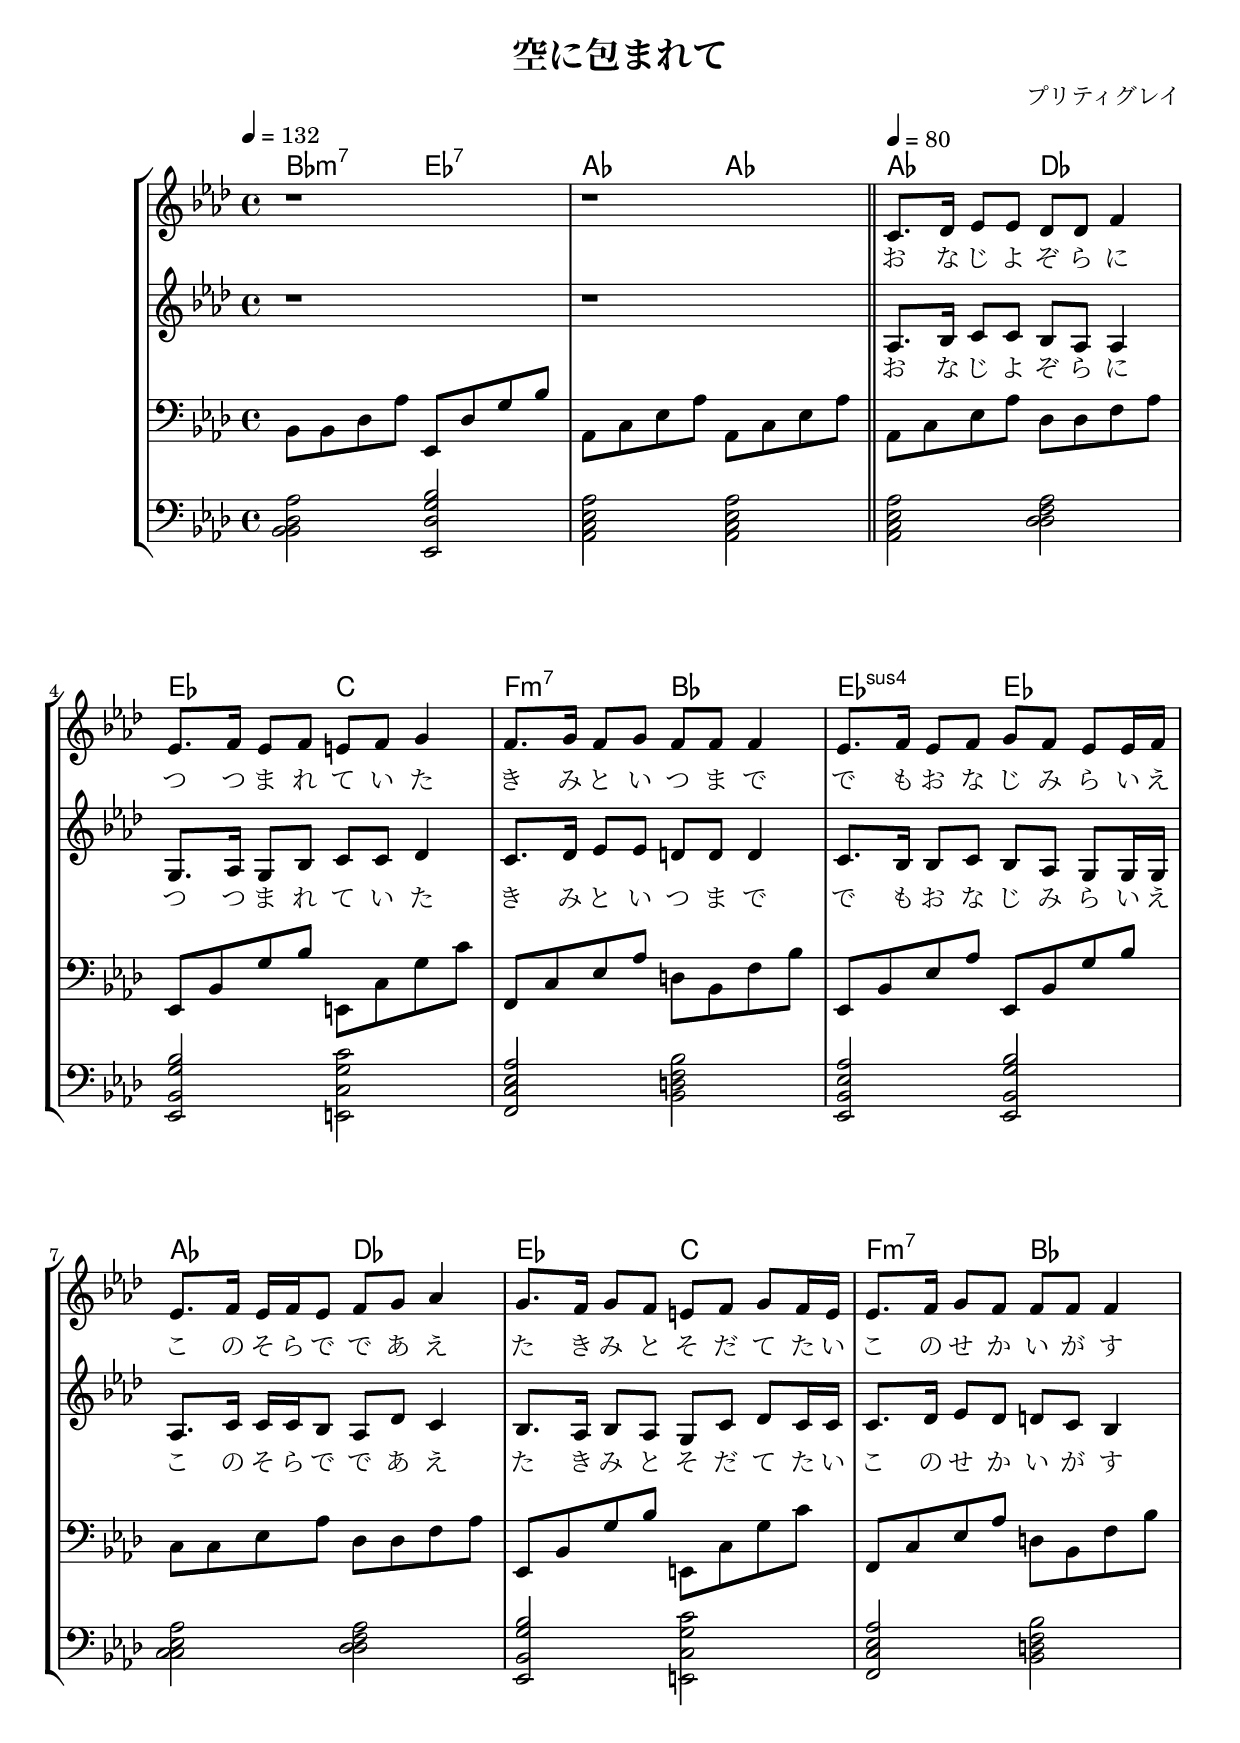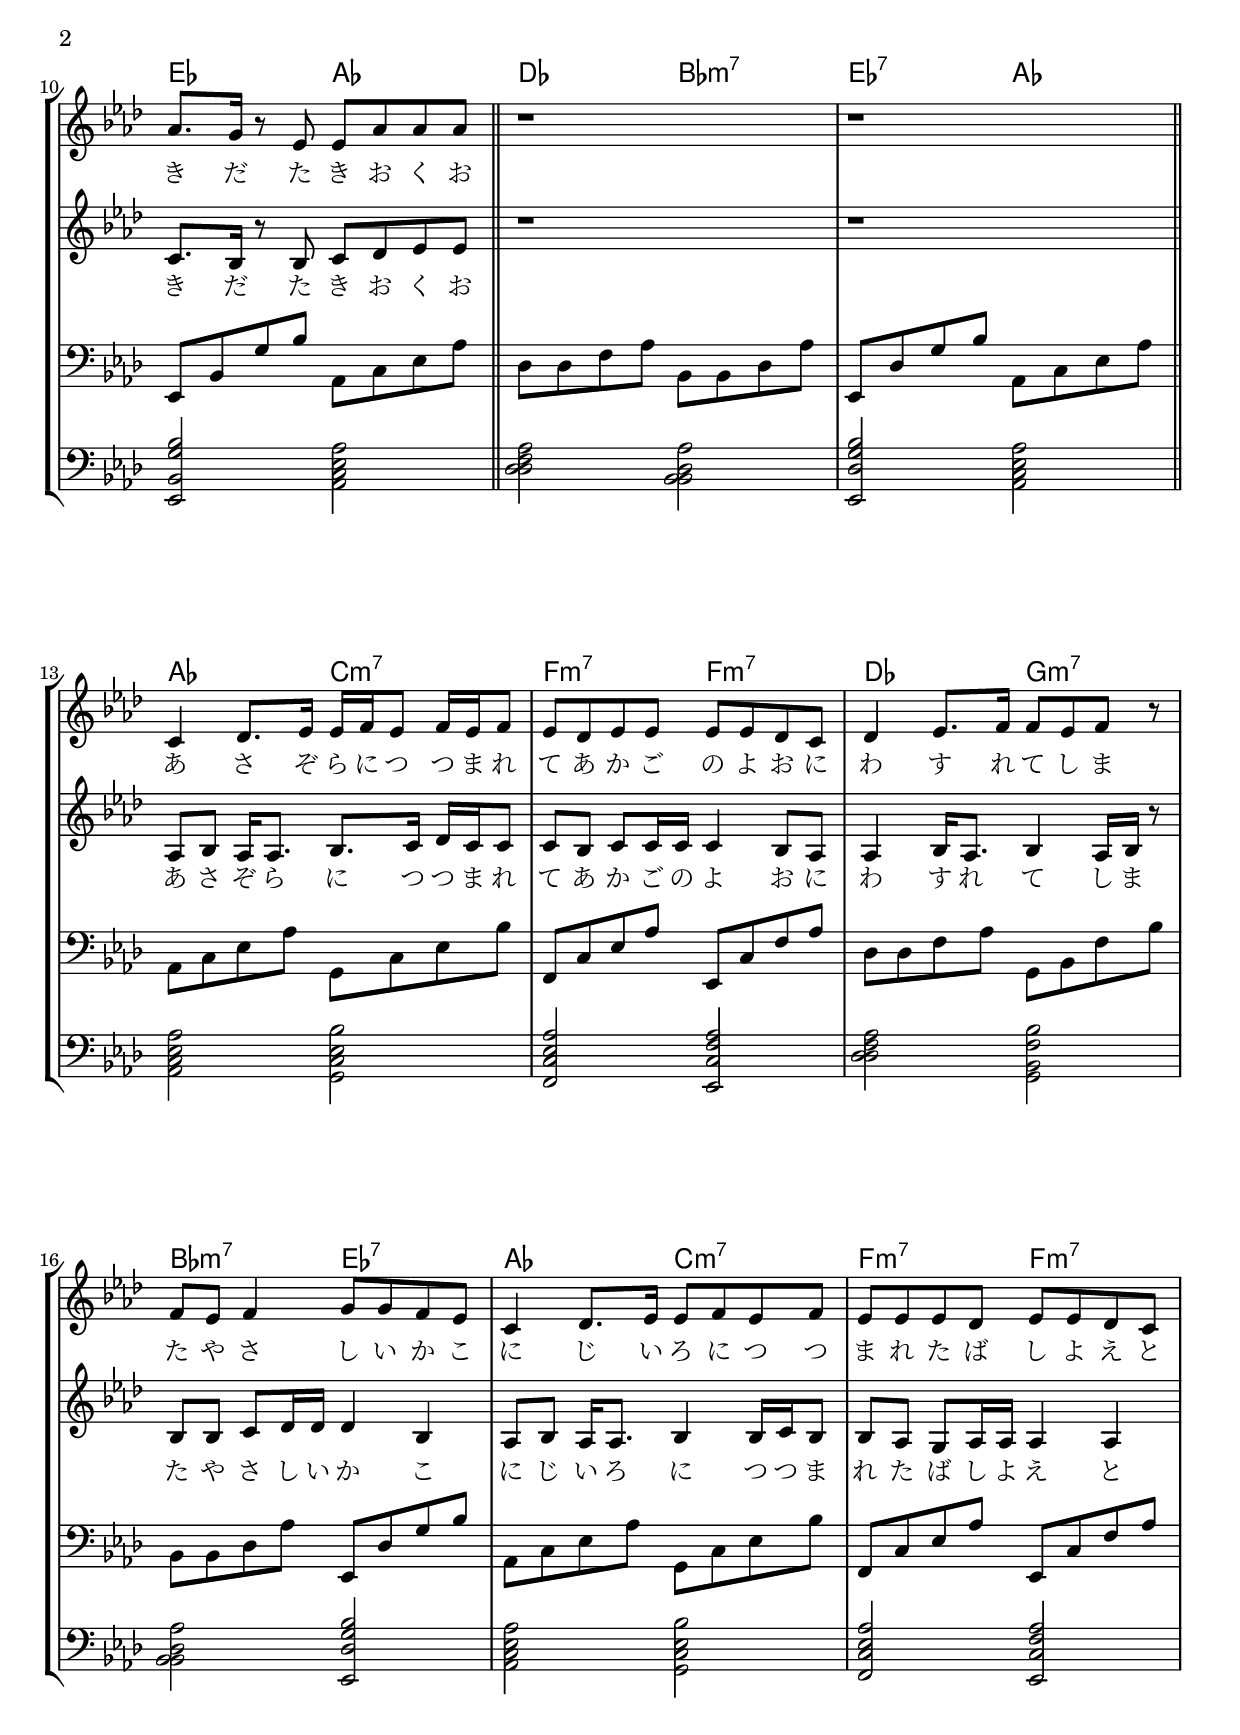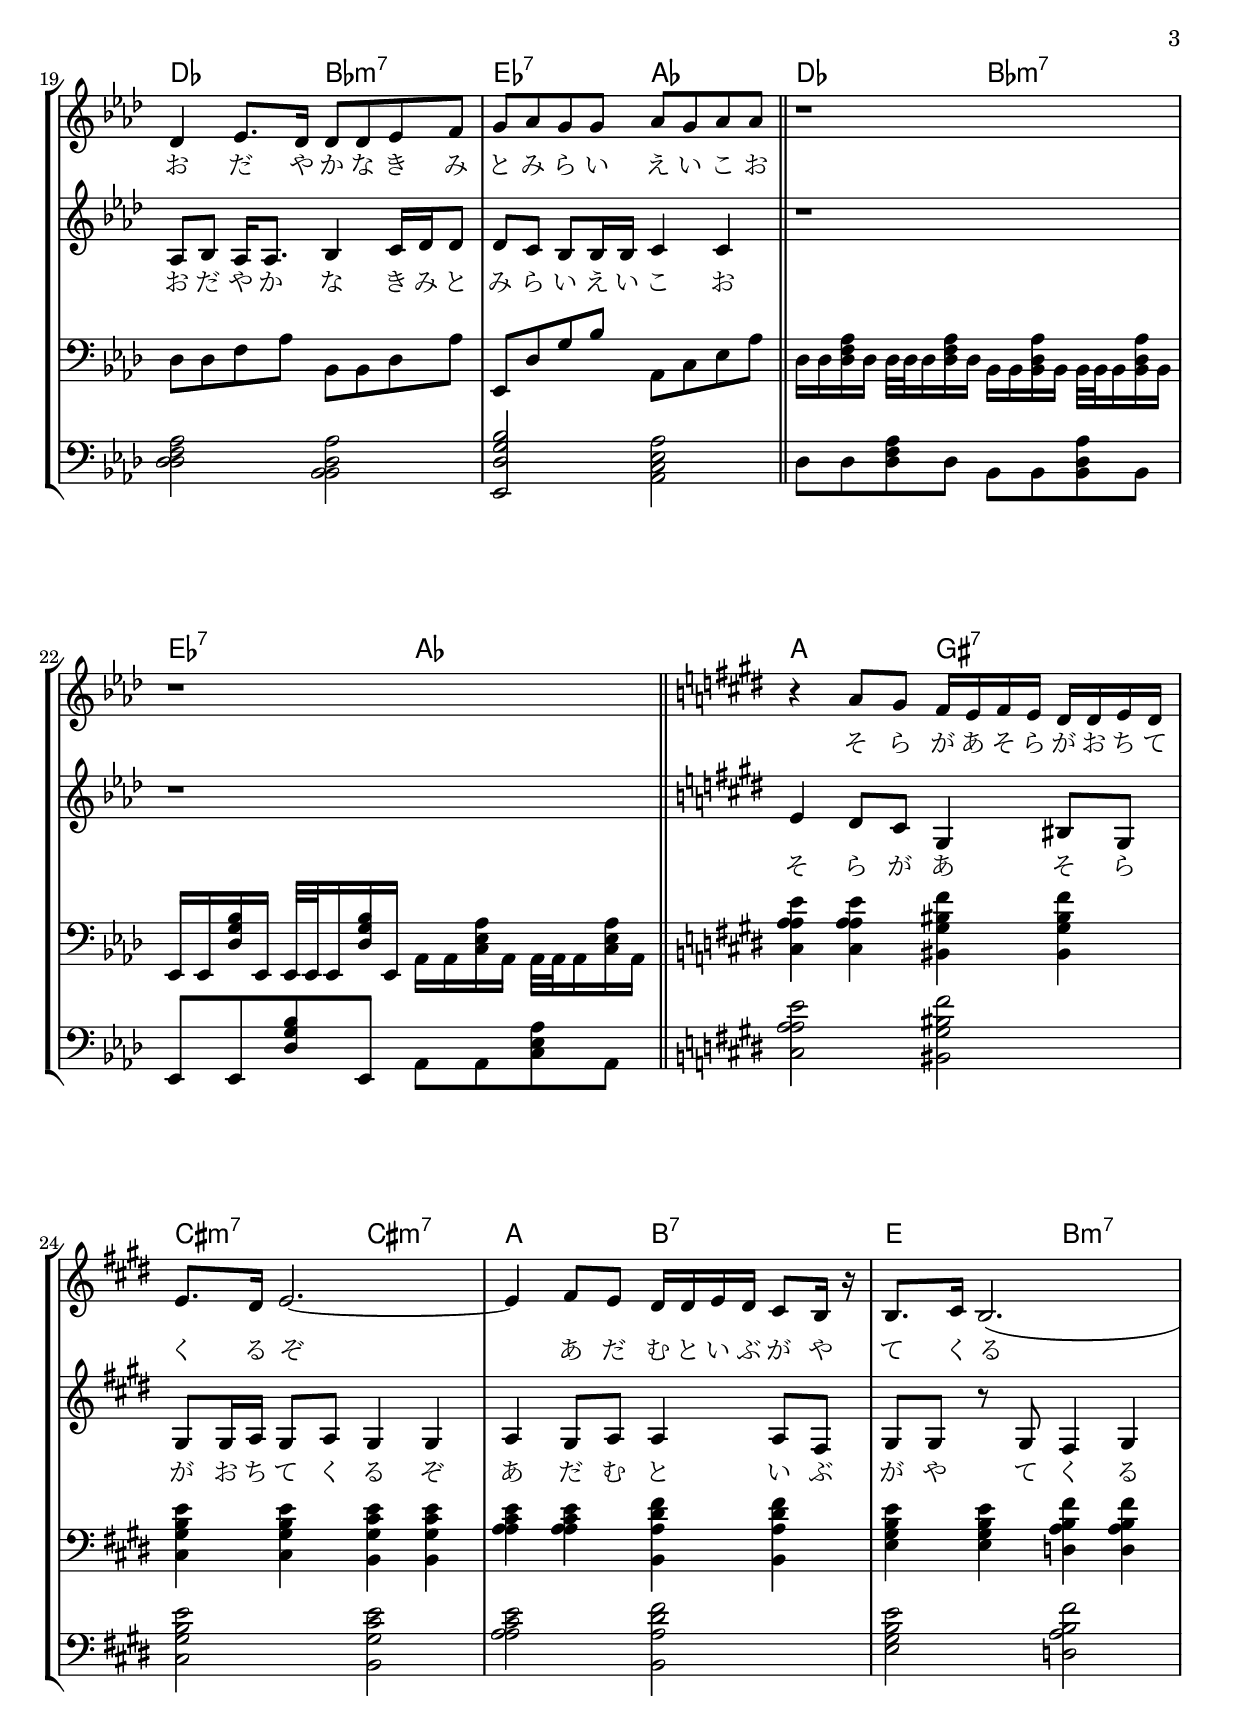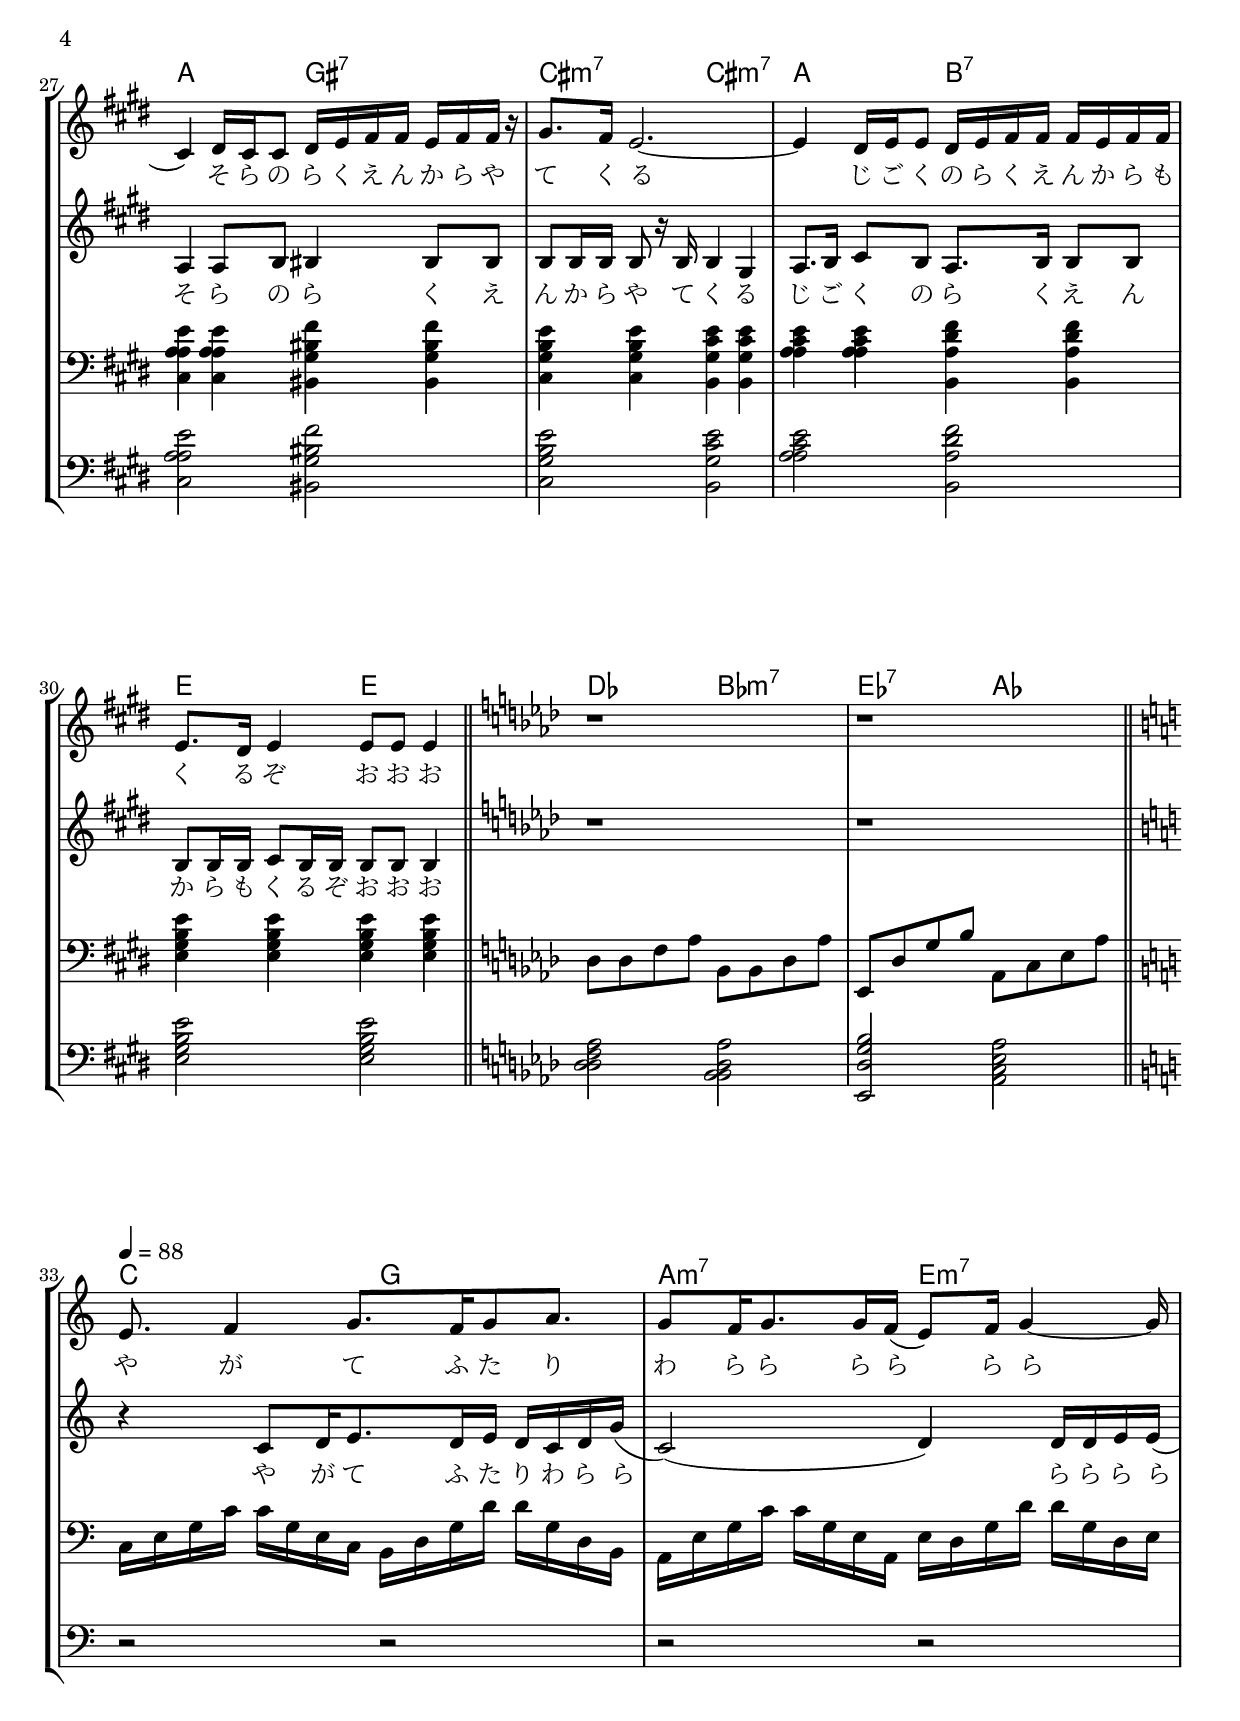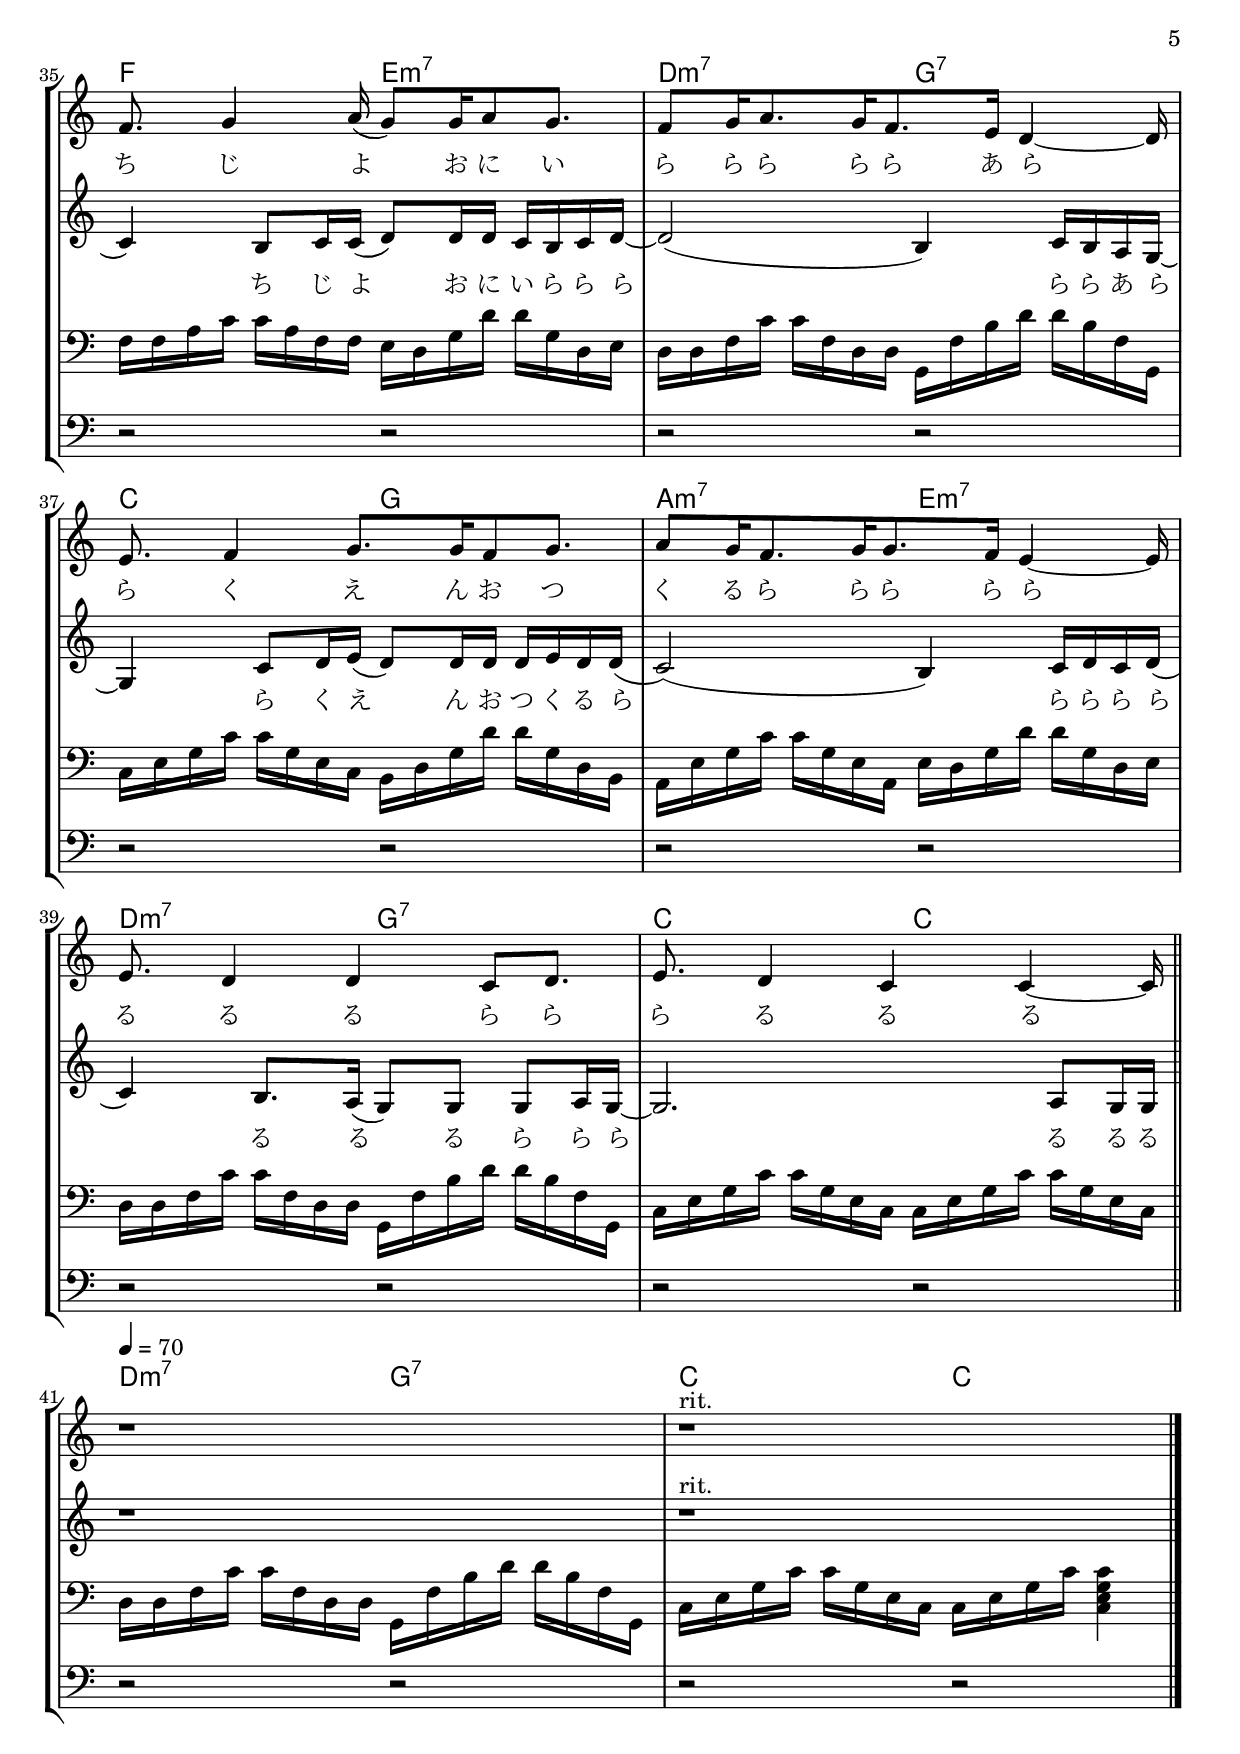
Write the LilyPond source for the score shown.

\version "2.12.1"

\header {
	title = \markup {空に包まれて}
	composer = \markup \center-column {プリティグレイ}
}

harmony = \chordmode {
	bes2:min7 es:7 as as 

	as des es c f:min7 bes es:sus4 es as des es c f:min7 bes es as 

	des bes:min7 es:7 as 

	as c:min7 f:min7 f:min7 des g:min7 bes:min7 es:7 as c:min7 f:min7 f:min7 des bes:min7 es:7 as 

	des bes:min7 es:7 as 

	a gis:7 cis:min7 cis:min7 a b:7 e b:min7 a gis:7 cis:min7 cis:min7 a b:7 e e 

	des bes:min7 es:7 as 

	c g a:min7 e:min7 f e:min7 d:min7 g:7 c g a:min7 e:min7 d:min7 g:7 c c 

	d:min7 g:7 c c 
}

melody = {
	\key as \major
	\tempo 4 = 132
	r1 | r1   
	\set Staff.midiInstrument = #"fss0.35"
		\tempo 4 = 80
c'8.  des'16  es'8  es'8  des'8  des'8  f'4 
	es'8.  f'16  es'8  f'8  e'8  f'8  g'4 
	f'8.  g'16  f'8  g'8  f'8  f'8  f'4 
	es'8.  f'16  es'8  f'8  g'8  f'8  es'8  es'16  f'16 
	es'8.  f'16  es'16  f'16  es'8  f'8  g'8  as'4 
	g'8.  f'16  g'8  f'8  e'8  f'8  g'8  f'16  e'16 
	es'8.  f'16  g'8  f'8  f'8  f'8  f'4 
	as'8.  g'16  r8  es'8  es'8  as'8  as'8  as'8
	r1 | r1   
	\set Staff.midiInstrument = #"fss0.25"
	c'4  des'8.  es'16  es'16  f'16  es'8  f'16  es'16  f'8 
	es'8  des'8  es'8  es'8  es'8  es'8  des'8  c'8 
	des'4  es'8.  f'16  f'8  es'8  f'8  r8 
	f'8  es'8  f'4  g'8  g'8  f'8  es'8 
	c'4  des'8.  es'16  es'8  f'8  es'8  f'8 
	es'8  es'8  es'8  des'8  es'8  es'8  des'8  c'8 
	des'4  es'8.  des'16  des'8  des'8  es'8  f'8 
	g'8  as'8  g'8  g'8  as'8  g'8  as'8  as'8
	r1 | r1   
	\set Staff.midiInstrument = #"fss0.32"
		\key e \major
r4 a'8  gis'8  fis'16  e'16  fis'16  e'16  dis'16  dis'16  e'16  dis'16 
	e'8.  dis'16  e'2.~ 
	e'4  fis'8  e'8  dis'16  dis'16  e'16  dis'16  cis'8  b16  r16 
	b8.  cis'16  b2. 
	(cis'4)  dis'16  cis'16  cis'8  dis'16  e'16  fis'16  fis'16  e'16  fis'16  fis'16  r16 
	gis'8.  fis'16  e'2.~ 
	e'4  dis'16  e'16  e'8  dis'16  e'16  fis'16  fis'16  fis'16  e'16  fis'16  fis'16 
	e'8.  dis'16  e'4  e'8  e'8  e'4
	\key as \major
	r1 | r1   
	\set Staff.midiInstrument = #"fss0.32"
		\key c \major
	\tempo 4 = 88
e'8.  f'4  g'8.  f'16  g'8  a'8. 
	g'8  f'16  g'8.  g'16  f'16  (e'8)  f'16  g'4~g'16 
	f'8.  g'4  a'16  (g'8)  g'16  a'8  g'8. 
	f'8  g'16  a'8.  g'16  f'8.  e'16  d'4~d'16 
	e'8.  f'4  g'8.  g'16  f'8  g'8. 
	a'8  g'16  f'8.  g'16  g'8.  f'16  e'4~e'16 
	e'8.  d'4  d'4  c'8  d'8. 
	e'8.  d'4  c'4  c'4~c'16
	\tempo 4 = 70
	r1 | r1^"rit." \bar "|."
}

words = \lyricmode {
	
	お  な  じ  よ  ぞ  ら  に  つ  つ  ま  れ  て  い  た  き  み  と  い  つ  ま  で  で  も  お  な  じ  み  ら  い  え  こ  の  そ  ら  で  で  あ  え  た  き  み  と  そ  だ  て  た  い  こ  の  せ  か  い  が  す  き  だ  た  き  お  く  お  
	
	あ  さ  ぞ  ら  に  つ  つ  ま  れ  て  あ  か  ご  の  よ  お  に  わ  す  れ  て  し  ま  た  や  さ  し  い  か  こ  に  じ  い  ろ  に  つ  つ  ま  れ  た  ば  し  よ  え  と  お  だ  や  か  な  き  み  と  み  ら  い  え  い  こ  お  
	
	そ  ら  が  あ  そ  ら  が  お  ち  て  く  る  ぞ  あ  だ  む  と  い  ぶ  が  や  て  く  る  そ  ら  の  ら  く  え  ん  か  ら  や  て  く  る  じ  ご  く  の  ら  く  え  ん  か  ら  も  く  る  ぞ  お  お  お  
	
	や  が  て  ふ  た  り  わ  ら  ら  ら  ら  ら  ら  ち  じ  よ  お  に  い  ら  ら  ら  ら  ら  あ  ら  ら  く  え  ん  お  つ  く  る  ら  ら  ら  ら  ら  る  る  る  ら  ら  ら  る  る  る  
	
}

secondmelody = {
	\key as \major
	\tempo 4 = 132
	r1 | r1   
	\set Staff.midiInstrument = #"fss0.35"
		\tempo 4 = 80
as8.  bes16  c'8  c'8  bes8  as8  as4 
	g8.  as16  g8  bes8  c'8  c'8  des'4 
	c'8.  des'16  es'8  es'8  d'8  d'8  d'4 
	c'8.  bes16  bes8  c'8  bes8  as8  g8  g16  g16 
	as8.  c'16  c'16  c'16  bes8  as8  des'8  c'4 
	bes8.  as16  bes8  as8  g8  c'8  des'8  c'16  c'16 
	c'8.  des'16  es'8  des'8  d'8  c'8  bes4 
	c'8.  bes16  r8  bes8  c'8  des'8  es'8  es'8
	r1 | r1   
	\set Staff.midiInstrument = #"fss0.23"
	as8  bes8  as16  as8.  bes8.  c'16  des'16  c'16  c'8 
	c'8  bes8  c'8  c'16  c'16  c'4  bes8  as8 
	as4  bes16  as8.  bes4  as16  bes16  r8 
	bes8  bes8  c'8  des'16  des'16  des'4  bes4 
	as8  bes8  as16  as8.  bes4  bes16  c'16  bes8 
	bes8  as8  g8  as16  as16  as4  as4 
	as8  bes8  as16  as8.  bes4  c'16  des'16  des'8 
	des'8  c'8  bes8  bes16  bes16  c'4  c'4
	r1 | r1   
	\set Staff.midiInstrument = #"fss0.32"
		\key e \major
e'4  dis'8  cis'8  gis4  bis8  gis8 
	gis8  gis16  a16  gis8  a8  gis4  gis4 
	a4  gis8  a8  a4  a8  fis8 
	gis8  gis8  r8  gis8  fis4  gis4 
	a4  a8  b8  bis4  bis8  bis8 
	b8  b16  b16  b8  r16  b16  b4  gis4 
	a8.  b16  cis'8  b8  a8.  b16  b8  b8 
	b8  b16  b16  cis'8  b16  b16  b8  b8  b4
	\key as \major
	r1 | r1   
	\set Staff.midiInstrument = #"fss0.32"
		\key c \major
	\tempo 4 = 88
r4 c'8  d'16  e'8.  d'16  e'16  d'16  c'16  d'16  g'16 
	(c'2)  (d'4)  d'16  d'16  e'16  e'16 
	(c'4)  b8  c'16  c'16  (d'8)  d'16  d'16  c'16  b16  c'16  d'16~ 
	d'2  (b4)  c'16  b16  a16  g16~ 
	g4  c'8  d'16  e'16  (d'8)  d'16  d'16  d'16  e'16  d'16  d'16 
	(c'2)  (b4)  c'16  d'16  c'16  d'16 
	(c'4)  b8.  a16  (g8)  g8  g8  a16  g16~ 
	g2.  a8  g16  g16
	\tempo 4 = 70
	r1 | r1^"rit." \bar "|."
}

secondwords = \lyricmode {
	
	お  な  じ  よ  ぞ  ら  に  つ  つ  ま  れ  て  い  た  き  み  と  い  つ  ま  で  で  も  お  な  じ  み  ら  い  え  こ  の  そ  ら  で  で  あ  え  た  き  み  と  そ  だ  て  た  い  こ  の  せ  か  い  が  す  き  だ  た  き  お  く  お  
	
	あ  さ  ぞ  ら  に  つ  つ  ま  れ  て  あ  か  ご  の  よ  お  に  わ  す  れ  て  し  ま  た  や  さ  し  い  か  こ  に  じ  い  ろ  に  つ  つ  ま  れ  た  ば  し  よ  え  と  お  だ  や  か  な  き  み  と  み  ら  い  え  い  こ  お  
	
	そ  ら  が  あ  そ  ら  が  お  ち  て  く  る  ぞ  あ  だ  む  と  い  ぶ  が  や  て  く  る  そ  ら  の  ら  く  え  ん  か  ら  や  て  く  る  じ  ご  く  の  ら  く  え  ん  か  ら  も  く  る  ぞ  お  お  お  
	
	や  が  て  ふ  た  り  わ  ら  ら  ら  ら  ら  ら  ち  じ  よ  お  に  い  ら  ら  ら  ら  ら  あ  ら  ら  く  え  ん  お  つ  く  る  ら  ら  ら  ら  ら  る  る  る  ら  ら  ら  る  る  る  
	
}

tempochange = {
	\tempo 4 = 132
	r1 | r1 \bar "||"
	\tempo 4 = 80
	r1 | r1 | r1 | r1 | r1 | r1 | r1 | r1 \bar "||"
	\tempo 4 = 80
	r1 | r1 \bar "||"
	\tempo 4 = 80
	r1 | r1 | r1 | r1 | r1 | r1 | r1 | r1 \bar "||"
	\tempo 4 = 80
	r1 | r1 \bar "||"
	\tempo 4 = 80
	r1 | r1 | r1 | r1 | r1 | r1 | r1 | r1 \bar "||"
	\tempo 4 = 80
	r1 | r1 \bar "||"
	\tempo 4 = 88
	r1 | r1 | r1 | r1 | r1 | r1 | r1 | r1 \bar "||"
	\tempo 4 = 70
	r1 | \tempo 4 = 52 r2 \tempo 4 = 46 r2 \bar "|."
}

mainacc = {
	\clef bass
	\set Staff.midiInstrument = #"Clav"
	\key as \major
	\tempo 4 = 132
	bes,8 bes,8 des8 as8
	es,8 des8 g8 bes8
	as,8 c8 es8 as8
	as,8 c8 es8 as8
	\bar "||"

	\set Staff.midiInstrument = #"Acoustic Guitar (steel)"
	\tempo 4 = 80
	as,8 c8 es8 as8
	des8 des8 f8 as8
	es,8 bes,8 g8 bes8
	e,8 c8 g8 c'8
	f,8 c8 es8 as8
	d8 bes,8 f8 bes8
	es,8 bes,8 es8 as8
	es,8 bes,8 g8 bes8
	c8 c8 es8 as8
	des8 des8 f8 as8
	es,8 bes,8 g8 bes8
	e,8 c8 g8 c'8
	f,8 c8 es8 as8
	d8 bes,8 f8 bes8
	es,8 bes,8 g8 bes8
	as,8 c8 es8 as8
	\bar "||"

	\set Staff.midiInstrument = #"Acoustic Guitar (steel)"
	des8 des8 f8 as8
	bes,8 bes,8 des8 as8
	es,8 des8 g8 bes8
	as,8 c8 es8 as8
	\bar "||"

	\set Staff.midiInstrument = #"Acoustic Guitar (steel)"
	as,8 c8 es8 as8
	g,8 c8 es8 bes8
	f,8 c8 es8 as8
	es,8 c8 f8 as8
	des8 des8 f8 as8
	g,8 bes,8 f8 bes8
	bes,8 bes,8 des8 as8
	es,8 des8 g8 bes8
	as,8 c8 es8 as8
	g,8 c8 es8 bes8
	f,8 c8 es8 as8
	es,8 c8 f8 as8
	des8 des8 f8 as8
	bes,8 bes,8 des8 as8
	es,8 des8 g8 bes8
	as,8 c8 es8 as8
	\bar "||"

	\set Staff.midiInstrument = #"Acoustic Guitar (steel)"
	des16 des16 <des f as>16 des16   des32 des32 des16 <des f as>16 des16
	bes,16 bes,16 <bes, des as>16 bes,16   bes,32 bes,32 bes,16 <bes, des as>16 bes,16
	es,16 es,16 <des g bes>16 es,16   es,32 es,32 es,16 <des g bes>16 es,16
	as,16 as,16 <c es as>16 as,16   as,32 as,32 as,16 <c es as>16 as,16
	\bar "||"

	\set Staff.midiInstrument = #"Acoustic Guitar (steel)"
	\key e \major
	<cis a a e'>4 <cis a a e'>4
	<bis, gis bis fis'>4 <bis, gis bis fis'>4
	<cis gis b e'>4 <cis gis b e'>4
	<b, gis cis' e'>4 <b, gis cis' e'>4
	<a a cis' e'>4 <a a cis' e'>4
	<b, a dis' fis'>4 <b, a dis' fis'>4
	<e gis b e'>4 <e gis b e'>4
	<d a b fis'>4 <d a b fis'>4
	<cis a a e'>4 <cis a a e'>4
	<bis, gis bis fis'>4 <bis, gis bis fis'>4
	<cis gis b e'>4 <cis gis b e'>4
	<b, gis cis' e'>4 <b, gis cis' e'>4
	<a a cis' e'>4 <a a cis' e'>4
	<b, a dis' fis'>4 <b, a dis' fis'>4
	<e gis b e'>4 <e gis b e'>4
	<e gis b e'>4 <e gis b e'>4
	\bar "||"

	\set Staff.midiInstrument = #"Acoustic Guitar (steel)"
	\key as \major
	des8 des8 f8 as8
	bes,8 bes,8 des8 as8
	es,8 des8 g8 bes8
	as,8 c8 es8 as8
	\bar "||"

	\set Staff.midiInstrument = #"Church organ"
	\key c \major
	\tempo 4 = 88
	c16 e g c' c' g e c
	b,16 d g d' d' g d b,
	a,16 e g c' c' g e a,
	e16 d g d' d' g d e
	f16 f a c' c' a f f
	e16 d g d' d' g d e
	d16 d f c' c' f d d
	g,16 f b d' d' b f g,
	c16 e g c' c' g e c
	b,16 d g d' d' g d b,
	a,16 e g c' c' g e a,
	e16 d g d' d' g d e
	d16 d f c' c' f d d
	g,16 f b d' d' b f g,
	c16 e g c' c' g e c
	c16 e g c' c' g e c
	\bar "||"

	\set Staff.midiInstrument = #"Church organ"
	\tempo 4 = 70
	d16 d f c' c' f d d
	g,16 f b d' d' b f g,
	c16 e g c' c' g e c
	c16 e g c' <c e g c'>4
	\bar "|."
}

subacc = {
	\clef bass
	\set Staff.midiInstrument = #"Celesta"
	\key as \major
	\tempo 4 = 132
	<bes, bes, des as>2
	<es, des g bes>2
	<as, c es as>2
	<as, c es as>2
	\bar "||"

	\set Staff.midiInstrument = #"Electric Guitar (clean)"
	\tempo 4 = 80
	<as, c es as>2
	<des des f as>2
	<es, bes, g bes>2
	<e, c g c'>2
	<f, c es as>2
	<d bes, f bes>2
	<es, bes, es as>2
	<es, bes, g bes>2
	<c c es as>2
	<des des f as>2
	<es, bes, g bes>2
	<e, c g c'>2
	<f, c es as>2
	<d bes, f bes>2
	<es, bes, g bes>2
	<as, c es as>2
	\bar "||"

	\set Staff.midiInstrument = #"Music box"
	<des des f as>2
	<bes, bes, des as>2
	<es, des g bes>2
	<as, c es as>2
	\bar "||"

	\set Staff.midiInstrument = #"Harmonica"
	<as, c es as>2
	<g, c es bes>2
	<f, c es as>2
	<es, c f as>2
	<des des f as>2
	<g, bes, f bes>2
	<bes, bes, des as>2
	<es, des g bes>2
	<as, c es as>2
	<g, c es bes>2
	<f, c es as>2
	<es, c f as>2
	<des des f as>2
	<bes, bes, des as>2
	<es, des g bes>2
	<as, c es as>2
	\bar "||"

	\set Staff.midiInstrument = #"Marimba"
	des8 des8 <des f as>8 des8
	bes,8 bes,8 <bes, des as>8 bes,8
	es,8 es,8 <des g bes>8 es,8
	as,8 as,8 <c es as>8 as,8
	\bar "||"

	\set Staff.midiInstrument = #"Clav"
	\key e \major
	<cis a a e'>2
	<bis, gis bis fis'>2
	<cis gis b e'>2
	<b, gis cis' e'>2
	<a a cis' e'>2
	<b, a dis' fis'>2
	<e gis b e'>2
	<d a b fis'>2
	<cis a a e'>2
	<bis, gis bis fis'>2
	<cis gis b e'>2
	<b, gis cis' e'>2
	<a a cis' e'>2
	<b, a dis' fis'>2
	<e gis b e'>2
	<e gis b e'>2
	\bar "||"

	\set Staff.midiInstrument = #"Church organ"
	\key as \major
	<des des f as>2
	<bes, bes, des as>2
	<es, des g bes>2
	<as, c es as>2
	\bar "||"

	\set Staff.midiInstrument = #"Acoustic grand"
	\key c \major
	\tempo 4 = 88
	r2
	r2
	r2
	r2
	r2
	r2
	r2
	r2
	r2
	r2
	r2
	r2
	r2
	r2
	r2
	r2
	\bar "||"

	\set Staff.midiInstrument = #"Acoustic grand"
	\tempo 4 = 70
	r2
	r2
	r2
	r2
	\bar "|."
}

percA = {
	\drummode {
	r1 |r1 \bar "||"
	r1 |r1 |r1 |r1 |r1 |r1 |r1 |r1 \bar "||"
	r1 |r1 \bar "||"
	r1 |r1 |r1 |r1 |r1 |r1 |r1 |r1 \bar "||"
	cymr4 cymr4 cymr4 cymr4  |cymr4 cymr8 cymr16 cymr16 cymr4 cymr4  \bar "||"
	r1 |r1 |r1 |r1 |r1 |r1 |r1 |r1 \bar "||"
	r1 |r1 \bar "||"
	r1 |r1 |r1 |r1 |r1 |r1 |r1 |r1 \bar "||"
	r1 |r1 \bar "|."
	}
}

percB = {
	\drummode {
	r1 |r1 \bar "||"
	r1 |r1 |r1 |r1 |r1 |r1 |r1 |r1 \bar "||"
	r1 |r1 \bar "||"
	r1 |r1 |r1 |r1 |r1 |r1 |r1 |r1 \bar "||"
	r2 sn2  |r2 sn2  \bar "||"
	r1 |r1 |r1 |r1 |r1 |r1 |r1 |r1 \bar "||"
	r1 |r1 \bar "||"
	r1 |r1 |r1 |r1 |r1 |r1 |r1 |r1 \bar "||"
	r1 |r1 \bar "|."
	}
}

percC = {
	\drummode {
	r1 |r1 \bar "||"
	r1 |r1 |r1 |r1 |r1 |r1 |r1 |r1 \bar "||"
	r1 |r1 \bar "||"
	r1 |r1 |r1 |r1 |r1 |r1 |r1 |r1 \bar "||"
	bd2. r8 bd8  |bd2 r8 bd4.  \bar "||"
	r1 |r1 |r1 |r1 |r1 |r1 |r1 |r1 \bar "||"
	r1 |r1 \bar "||"
	r1 |r1 |r1 |r1 |r1 |r1 |r1 |r1 \bar "||"
	r1 |r1 \bar "|."
	}
}

percD = {
	\drummode {
	r1 |r1 \bar "||"
	r1 |r1 |r1 |r1 |r1 |r1 |r1 |r1 \bar "||"
	r1 |r1 \bar "||"
	r1 |r1 |r1 |r1 |r1 |r1 |r1 |r1 \bar "||"
	r1 |r8. tommh8. tommh2 r8  \bar "||"
	r1 |r1 |r1 |r1 |r1 |r1 |r1 |r1 \bar "||"
	r1 |r1 \bar "||"
	r1 |r1 |r1 |r1 |r1 |r1 |r1 |r1 \bar "||"
	r1 |r1 \bar "|."
	}
}

percE = {
	\drummode {
	r1 |r1 \bar "||"
	r1 |r1 |r1 |r1 |r1 |r1 |r1 |r1 \bar "||"
	r1 |r1 \bar "||"
	r1 |r1 |r1 |r1 |r1 |r1 |r1 |r1 \bar "||"
	r1 |r2. toml8 toml8  \bar "||"
	r1 |r1 |r1 |r1 |r1 |r1 |r1 |r1 \bar "||"
	r1 |r1 \bar "||"
	r1 |r1 |r1 |r1 |r1 |r1 |r1 |r1 \bar "||"
	r1 |r1 \bar "|."
	}
}

percF = {
	\drummode {
	r1 | r1 \bar "||"
	r1 | r1 | r1 | r1 | r1 | r1 | r1 | r1 \bar "||"
	r1 | r1 \bar "||"
	r1 | r1 | r1 | r1 | r1 | r1 | r1 | r1 \bar "||"
	r1 |hho1  \bar "||"
	r1 | r1 | r1 | r1 | r1 | r1 | r1 | r1 \bar "||"
	r1 | r1 \bar "||"
	r1 | r1 | r1 | r1 | r1 | r1 | r1 | r1 \bar "||"
	r1 | r1 \bar "|."
	}
}

\score {
	<<
		\new StaffGroup <<
			\new ChordNames {\harmony}
			\new Voice = "melody" {\melody}
			\new Lyrics \lyricsto "melody" \words
			\new Voice = "secondmelody" {\secondmelody}
			\new Lyrics \lyricsto "secondmelody" \secondwords
			\new Staff = "mainacc" {\mainacc}
			\new Staff = "subacc" {\subacc}
		>>
	>>
	\layout { }
}
